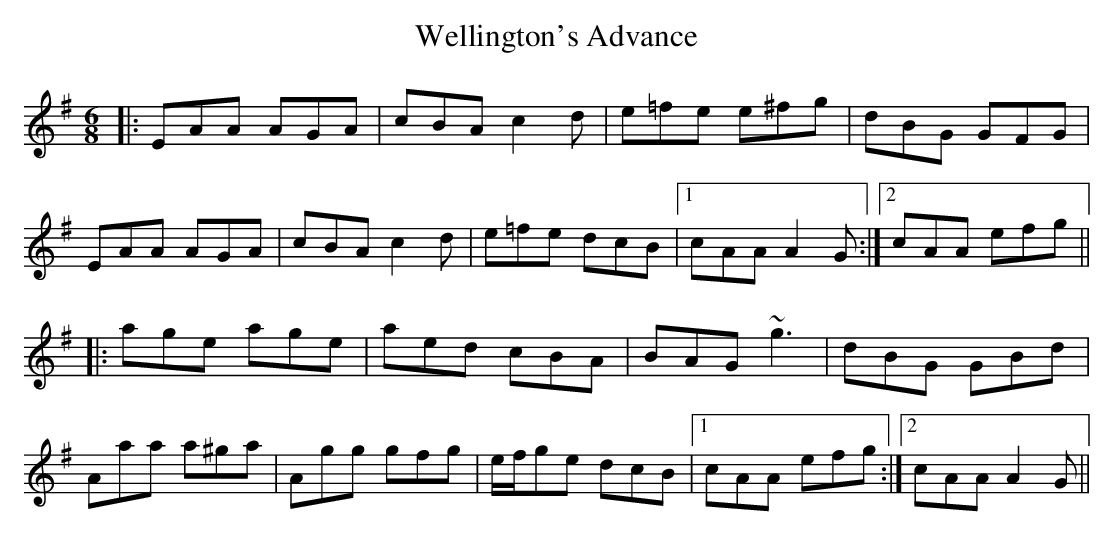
X:1
T: Wellington's Advance
M: 6/8
L: 1/8
K: Ador
|:EAA AGA|cBA c2d|e=fe e^fg|dBG GFG|
EAA AGA|cBA c2d|e=fe dcB|1 cAA A2G:|2 cAA efg||
|:age age|aed cBA|BAG ~g3|dBG GBd|
Aaa a^ga|Agg gfg|e/f/ge dcB|1 cAA efg:|2 cAA A2G||
